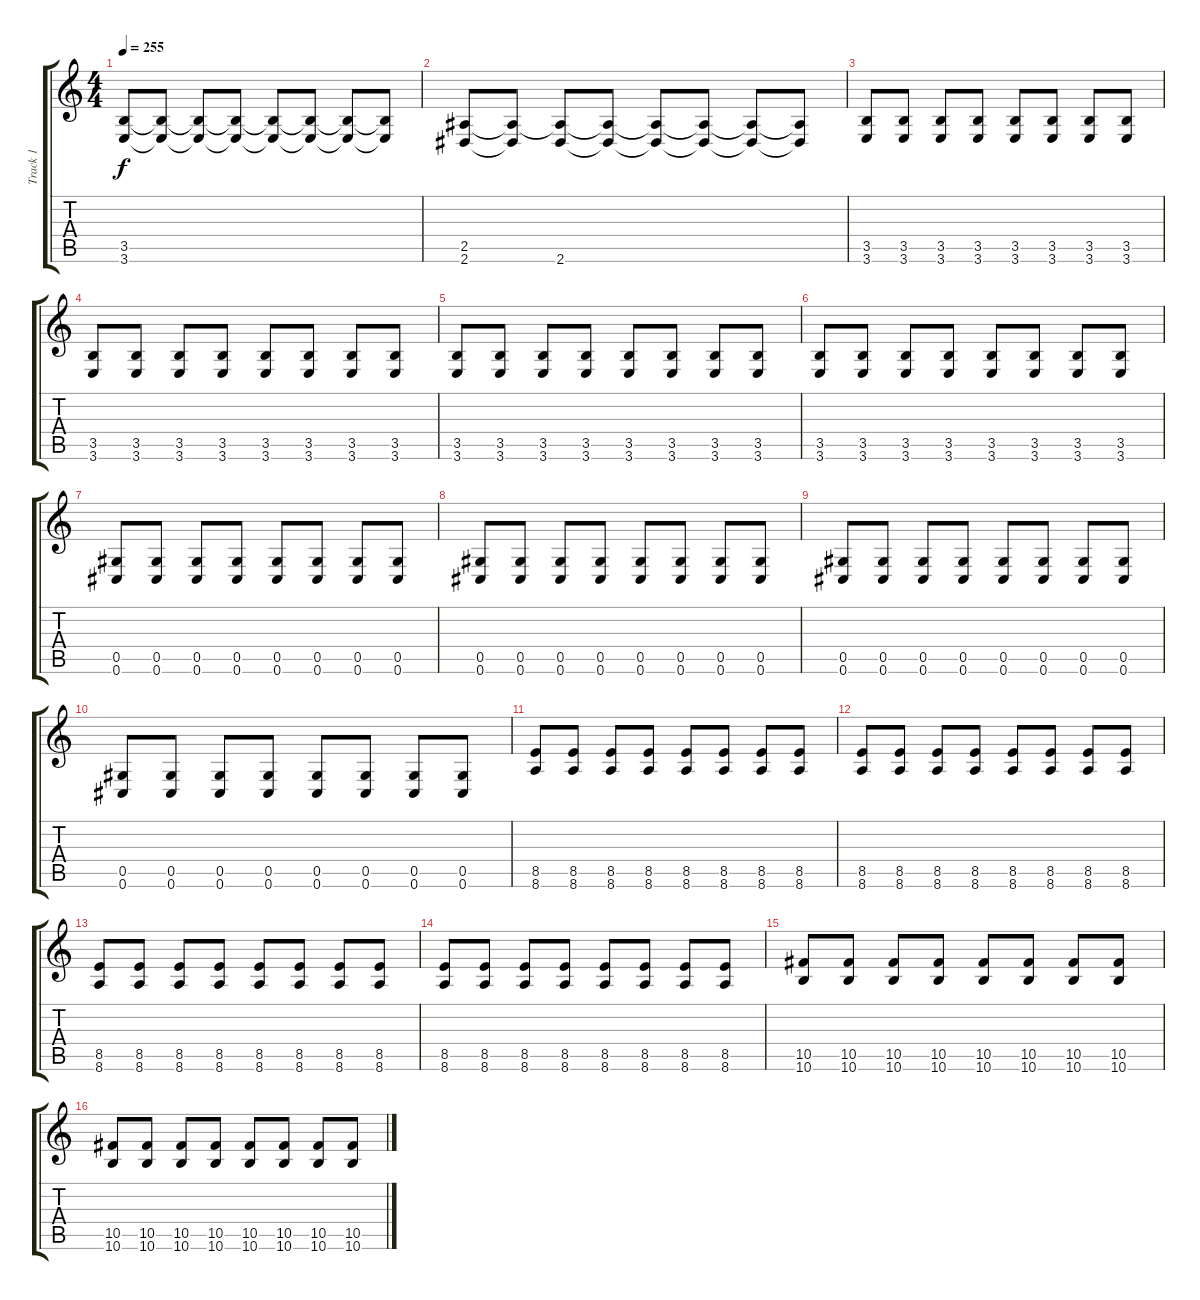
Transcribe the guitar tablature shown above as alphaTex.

\track ("Track 1" "Track 1") {instrument distortionguitar}
\staff {score tabs}
\tuning (Eb4 Bb3 Gb3 Db3 Ab2 Db2) {hide}
\ts (4 4)
\tempo 255
\clef g2
\ks c
(3.5{t} 3.6{t}).8{dy f} (3.5{t} 3.6{t}).8 (3.5{t} 3.6{t}).8 (3.5{t} 3.6{t}).8 (3.5{t} 3.6{t}).8 (3.5{t} 3.6{t}).8 (3.5{t} 3.6{t}).8 (3.5{t} 3.6{t}).8 |
(2.5 2.6).8 (2.5{t} 2.6{t}).8 (2.5{t} 2.6).8 (2.5{t} 2.6{t}).8 (2.5{t} 2.6{t}).8 (2.5{t} 2.6{t}).8 (2.5{t} 2.6{t}).8 (2.5{t} 2.6{t}).8 |
(3.5 3.6).8 (3.5 3.6).8 (3.5 3.6).8 (3.5 3.6).8 (3.5 3.6).8 (3.5 3.6).8 (3.5 3.6).8 (3.5 3.6).8 |
(3.5 3.6).8 (3.5 3.6).8 (3.5 3.6).8 (3.5 3.6).8 (3.5 3.6).8 (3.5 3.6).8 (3.5 3.6).8 (3.5 3.6).8 |
(3.5 3.6).8 (3.5 3.6).8 (3.5 3.6).8 (3.5 3.6).8 (3.5 3.6).8 (3.5 3.6).8 (3.5 3.6).8 (3.5 3.6).8 |
(3.5 3.6).8 (3.5 3.6).8 (3.5 3.6).8 (3.5 3.6).8 (3.5 3.6).8 (3.5 3.6).8 (3.5 3.6).8 (3.5 3.6).8 |
(0.5 0.6).8 (0.5 0.6).8 (0.5 0.6).8 (0.5 0.6).8 (0.5 0.6).8 (0.5 0.6).8 (0.5 0.6).8 (0.5 0.6).8 |
(0.5 0.6).8 (0.5 0.6).8 (0.5 0.6).8 (0.5 0.6).8 (0.5 0.6).8 (0.5 0.6).8 (0.5 0.6).8 (0.5 0.6).8 |
(0.5 0.6).8 (0.5 0.6).8 (0.5 0.6).8 (0.5 0.6).8 (0.5 0.6).8 (0.5 0.6).8 (0.5 0.6).8 (0.5 0.6).8 |
(0.5 0.6).8 (0.5 0.6).8 (0.5 0.6).8 (0.5 0.6).8 (0.5 0.6).8 (0.5 0.6).8 (0.5 0.6).8 (0.5 0.6).8 |
(8.5 8.6).8 (8.5 8.6).8 (8.5 8.6).8 (8.5 8.6).8 (8.5 8.6).8 (8.5 8.6).8 (8.5 8.6).8 (8.5 8.6).8 |
(8.5 8.6).8 (8.5 8.6).8 (8.5 8.6).8 (8.5 8.6).8 (8.5 8.6).8 (8.5 8.6).8 (8.5 8.6).8 (8.5 8.6).8 |
(8.5 8.6).8 (8.5 8.6).8 (8.5 8.6).8 (8.5 8.6).8 (8.5 8.6).8 (8.5 8.6).8 (8.5 8.6).8 (8.5 8.6).8 |
(8.5 8.6).8 (8.5 8.6).8 (8.5 8.6).8 (8.5 8.6).8 (8.5 8.6).8 (8.5 8.6).8 (8.5 8.6).8 (8.5 8.6).8 |
(10.5 10.6).8 (10.5 10.6).8 (10.5 10.6).8 (10.5 10.6).8 (10.5 10.6).8 (10.5 10.6).8 (10.5 10.6).8 (10.5 10.6).8 |
(10.5 10.6).8 (10.5 10.6).8 (10.5 10.6).8 (10.5 10.6).8 (10.5 10.6).8 (10.5 10.6).8 (10.5 10.6).8 (10.5 10.6).8
